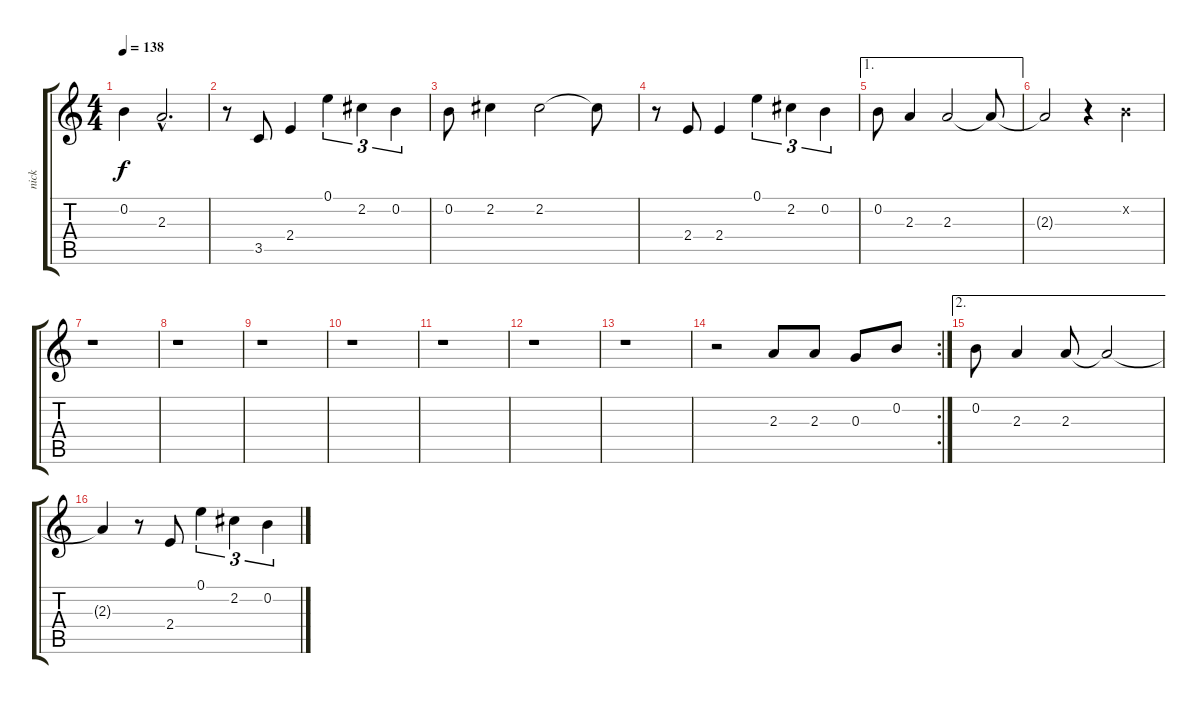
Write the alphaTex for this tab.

\track ("nick" "nick") {instrument distortionguitar}
\staff {score tabs}
\tuning (E4 B3 G3 D3 A2 E2) {hide}
\ts (4 4)
\tempo 138
\clef g2
\ks c
0.2.4{dy f} 2.3{hac}.2{d} |
r.8 3.5.8 2.4.4 0.1.4{tu (3 2)} 2.2.4{tu (3 2)} 0.2.4{tu (3 2)} |
0.2.8 2.2.4 2.2.2 2.2{t}.8 |
r.8 2.4.8 2.4.4 0.1.4{tu (3 2)} 2.2.4{tu (3 2)} 0.2.4{tu (3 2)} |
\ae 1
0.2.8 2.3.4 2.3.2 2.3{t}.8 |
2.3{t}.2 r.4 0.2{x}.4 |
r.1 |
r.1 |
r.1 |
r.1 |
r.1 |
r.1 |
r.1 |
\rc 2
r.2 2.3.8 2.3.8 0.3.8 0.2.8 |
\ae 2
0.2.8 2.3.4 2.3.8 2.3{t}.2 |
2.3{t}.4 r.8 2.4.8 0.1.4{tu (3 2)} 2.2.4{tu (3 2)} 0.2.4{tu (3 2)}
